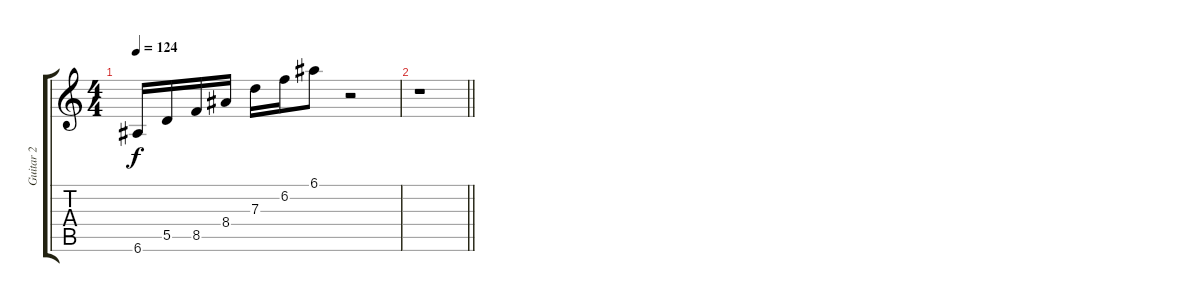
\track ("Guitar 2" "Guitar 2") {instrument electricguitarjazz}
\staff {score tabs}
\tuning (E4 B3 G3 D3 A2 E2) {hide}
\ts (4 4)
\tempo 124
\clef g2
\ks c
6.6.16{dy f} 5.5.16 8.5.16 8.4.16 7.3.16 6.2.16 6.1.8 r.2 |
\barLineRight lightlight
r.1
